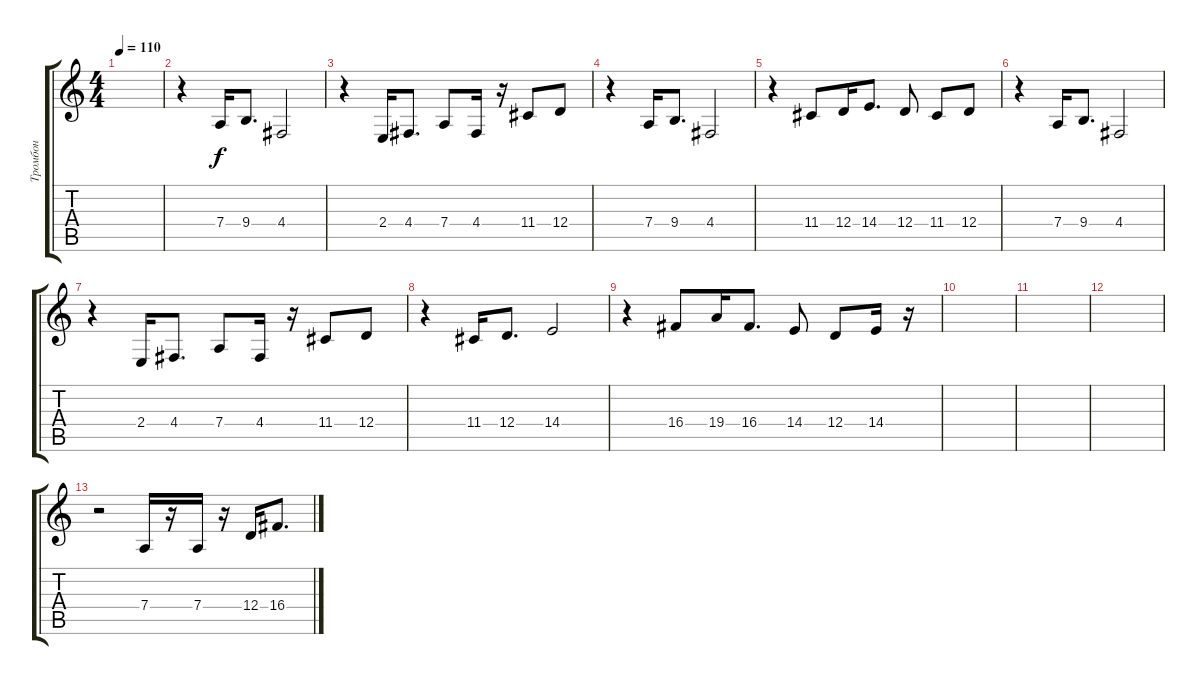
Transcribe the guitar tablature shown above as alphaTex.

\track ("Тромбон" "Тромбон") {instrument trombone}
\staff {score tabs}
\tuning (E4 B3 G3 D3 A2 E2) {hide}
\ts (4 4)
\tempo 110
\clef g2
\ks c
|
r.4 7.4.16 9.4.8{d} 4.4.2 |
r.4 2.4.16 4.4.8{d} 7.4.8 4.4.16 r.16 11.4.8 12.4.8 |
r.4 7.4.16 9.4.8{d} 4.4.2 |
r.4 11.4.8 12.4.16 14.4.8{d} 12.4.8 11.4.8 12.4.8 |
r.4 7.4.16 9.4.8{d} 4.4.2 |
r.4 2.4.16 4.4.8{d} 7.4.8 4.4.16 r.16 11.4.8 12.4.8 |
r.4 11.4.16 12.4.8{d} 14.4.2 |
r.4 16.4.8 19.4.16 16.4.8{d} 14.4.8 12.4.8 14.4.16 r.16 |
|
|
|
r.2 7.4.16 r.16 7.4.16 r.16 12.4.16 16.4.8{d}
